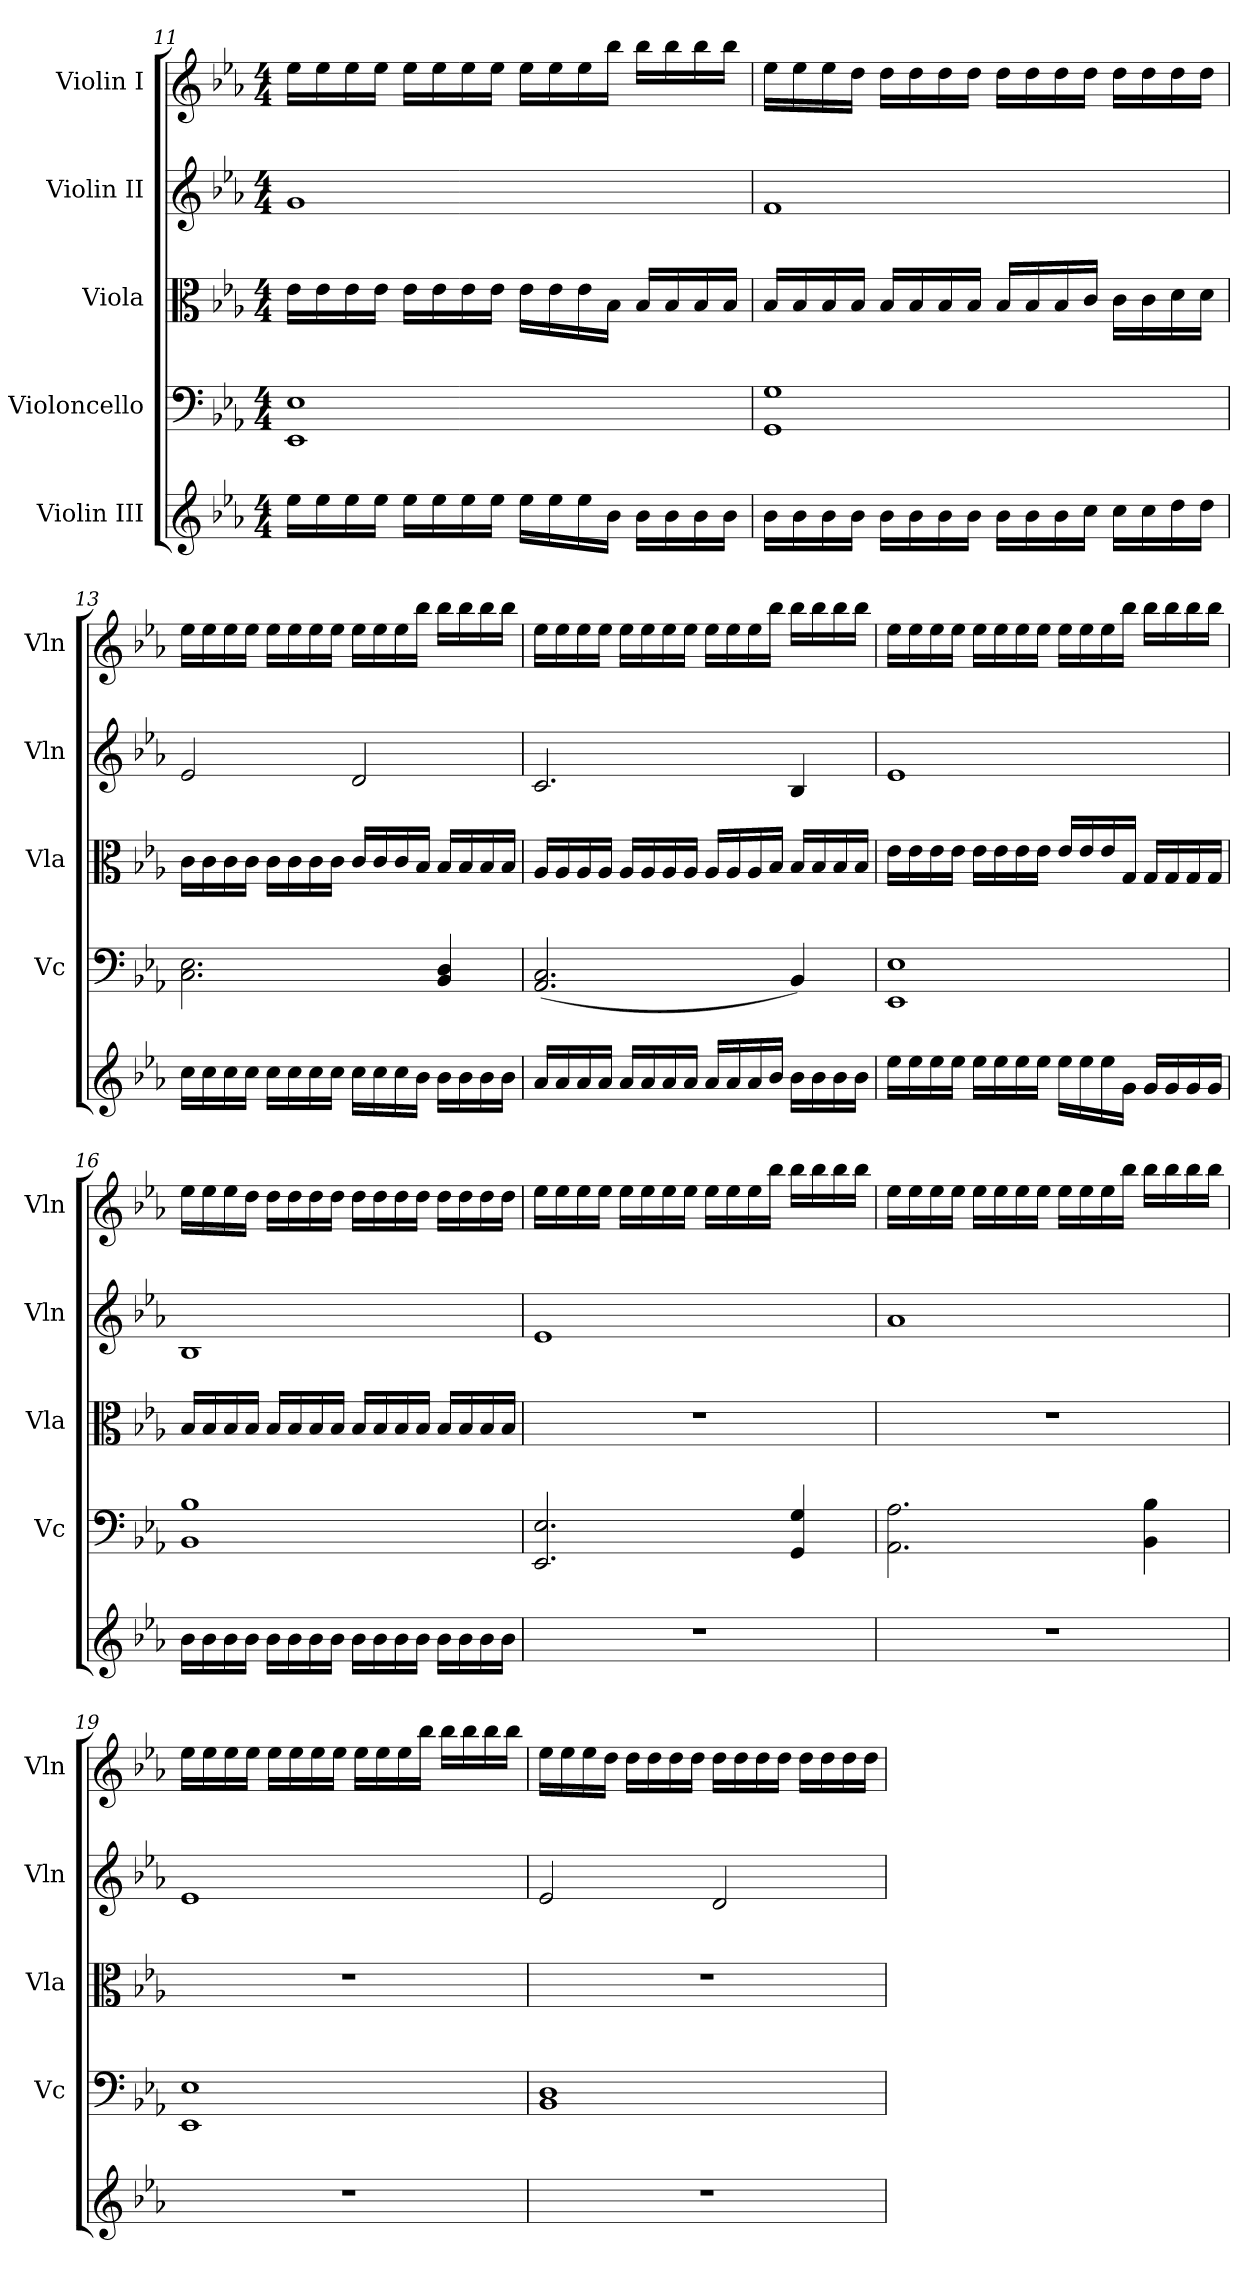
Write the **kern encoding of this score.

**kern	**kern	**kern	**kern	**kern
*part5	*part4	*part3	*part2	*part1
*staff5	*staff4	*staff3	*staff2	*staff1
*I"Violin III	*I"Violoncello	*I"Viola	*I"Violin II	*I"Violin I
*	*I'Vc	*I'Vla	*I'Vln	*I'Vln
!!LO:LB:g=z
*clefG2	*clefF4	*clefC3	*clefG2	*clefG2
*ITrd7c12	*	*	*	*
*k[b-e-a-]	*k[b-e-a-]	*k[b-e-a-]	*k[b-e-a-]	*k[b-e-a-]
*M4/4	*M4/4	*M4/4	*M4/4	*M4/4
=11	=11	=11	=11	=11
16e-\LL	1EE- 1E-	16e-\LL	1g	16ee-\LL
16e-\	.	16e-\	.	16ee-\
16e-\	.	16e-\	.	16ee-\
16e-\JJ	.	16e-\JJ	.	16ee-\JJ
16e-\LL	.	16e-\LL	.	16ee-\LL
16e-\	.	16e-\	.	16ee-\
16e-\	.	16e-\	.	16ee-\
16e-\JJ	.	16e-\JJ	.	16ee-\JJ
16e-\LL	.	16e-\LL	.	16ee-\LL
16e-\	.	16e-\	.	16ee-\
16e-\	.	16e-\	.	16ee-\
16B-\JJ	.	16B-\JJ	.	16bb-\JJ
16B-\LL	.	16B-/LL	.	16bb-\LL
16B-\	.	16B-/	.	16bb-\
16B-\	.	16B-/	.	16bb-\
16B-\JJ	.	16B-/JJ	.	16bb-\JJ
=12	=12	=12	=12	=12
16B-\LL	1GG 1G	16B-/LL	1f	16ee-\LL
16B-\	.	16B-/	.	16ee-\
16B-\	.	16B-/	.	16ee-\
16B-\JJ	.	16B-/JJ	.	16dd\JJ
16B-\LL	.	16B-/LL	.	16dd\LL
16B-\	.	16B-/	.	16dd\
16B-\	.	16B-/	.	16dd\
16B-\JJ	.	16B-/JJ	.	16dd\JJ
16B-\LL	.	16B-/LL	.	16dd\LL
16B-\	.	16B-/	.	16dd\
16B-\	.	16B-/	.	16dd\
16c\JJ	.	16c/JJ	.	16dd\JJ
16c\LL	.	16c\LL	.	16dd\LL
16c\	.	16c\	.	16dd\
16d\	.	16d\	.	16dd\
16d\JJ	.	16d\JJ	.	16dd\JJ
!!LO:PB:g=z
=13	=13	=13	=13	=13
16c\LL	2.C\ 2.E-\	16c\LL	2e-/	16ee-\LL
16c\	.	16c\	.	16ee-\
16c\	.	16c\	.	16ee-\
16c\JJ	.	16c\JJ	.	16ee-\JJ
16c\LL	.	16c\LL	.	16ee-\LL
16c\	.	16c\	.	16ee-\
16c\	.	16c\	.	16ee-\
16c\JJ	.	16c\JJ	.	16ee-\JJ
16c\LL	.	16c/LL	2d/	16ee-\LL
16c\	.	16c/	.	16ee-\
16c\	.	16c/	.	16ee-\
16B-\JJ	.	16B-/JJ	.	16bb-\JJ
16B-\LL	4BB-/ 4D/	16B-/LL	.	16bb-\LL
16B-\	.	16B-/	.	16bb-\
16B-\	.	16B-/	.	16bb-\
16B-\JJ	.	16B-/JJ	.	16bb-\JJ
=14	=14	=14	=14	=14
16A-/LL	(2.AA-/ 2.C/	16A-/LL	2.c/	16ee-\LL
16A-/	.	16A-/	.	16ee-\
16A-/	.	16A-/	.	16ee-\
16A-/JJ	.	16A-/JJ	.	16ee-\JJ
16A-/LL	.	16A-/LL	.	16ee-\LL
16A-/	.	16A-/	.	16ee-\
16A-/	.	16A-/	.	16ee-\
16A-/JJ	.	16A-/JJ	.	16ee-\JJ
16A-/LL	.	16A-/LL	.	16ee-\LL
16A-/	.	16A-/	.	16ee-\
16A-/	.	16A-/	.	16ee-\
16B-/JJ	.	16B-/JJ	.	16bb-\JJ
16B-\LL	4BB-/)	16B-/LL	4B-/	16bb-\LL
16B-\	.	16B-/	.	16bb-\
16B-\	.	16B-/	.	16bb-\
16B-\JJ	.	16B-/JJ	.	16bb-\JJ
!!LO:LB:g=z
=15	=15	=15	=15	=15
16e-\LL	1EE- 1E-	16e-\LL	1e-	16ee-\LL
16e-\	.	16e-\	.	16ee-\
16e-\	.	16e-\	.	16ee-\
16e-\JJ	.	16e-\JJ	.	16ee-\JJ
16e-\LL	.	16e-\LL	.	16ee-\LL
16e-\	.	16e-\	.	16ee-\
16e-\	.	16e-\	.	16ee-\
16e-\JJ	.	16e-\JJ	.	16ee-\JJ
16e-\LL	.	16e-/LL	.	16ee-\LL
16e-\	.	16e-/	.	16ee-\
16e-\	.	16e-/	.	16ee-\
16G\JJ	.	16G/JJ	.	16bb-\JJ
16G/LL	.	16G/LL	.	16bb-\LL
16G/	.	16G/	.	16bb-\
16G/	.	16G/	.	16bb-\
16G/JJ	.	16G/JJ	.	16bb-\JJ
=16	=16	=16	=16	=16
16B-\LL	1BB- 1B-	16B-/LL	1B-	16ee-\LL
16B-\	.	16B-/	.	16ee-\
16B-\	.	16B-/	.	16ee-\
16B-\JJ	.	16B-/JJ	.	16dd\JJ
16B-\LL	.	16B-/LL	.	16dd\LL
16B-\	.	16B-/	.	16dd\
16B-\	.	16B-/	.	16dd\
16B-\JJ	.	16B-/JJ	.	16dd\JJ
16B-\LL	.	16B-/LL	.	16dd\LL
16B-\	.	16B-/	.	16dd\
16B-\	.	16B-/	.	16dd\
16B-\JJ	.	16B-/JJ	.	16dd\JJ
16B-\LL	.	16B-/LL	.	16dd\LL
16B-\	.	16B-/	.	16dd\
16B-\	.	16B-/	.	16dd\
16B-\JJ	.	16B-/JJ	.	16dd\JJ
!!LO:PB:g=z
=17	=17	=17	=17	=17
1r	2.EE-/ 2.E-/	1r	1e-	16ee-\LL
.	.	.	.	16ee-\
.	.	.	.	16ee-\
.	.	.	.	16ee-\JJ
.	.	.	.	16ee-\LL
.	.	.	.	16ee-\
.	.	.	.	16ee-\
.	.	.	.	16ee-\JJ
.	.	.	.	16ee-\LL
.	.	.	.	16ee-\
.	.	.	.	16ee-\
.	.	.	.	16bb-\JJ
.	4GG/ 4G/	.	.	16bb-\LL
.	.	.	.	16bb-\
.	.	.	.	16bb-\
.	.	.	.	16bb-\JJ
=18	=18	=18	=18	=18
1r	2.AA-\ 2.A-\	1r	1a-	16ee-\LL
.	.	.	.	16ee-\
.	.	.	.	16ee-\
.	.	.	.	16ee-\JJ
.	.	.	.	16ee-\LL
.	.	.	.	16ee-\
.	.	.	.	16ee-\
.	.	.	.	16ee-\JJ
.	.	.	.	16ee-\LL
.	.	.	.	16ee-\
.	.	.	.	16ee-\
.	.	.	.	16bb-\JJ
.	4BB-\ 4B-\	.	.	16bb-\LL
.	.	.	.	16bb-\
.	.	.	.	16bb-\
.	.	.	.	16bb-\JJ
!!LO:LB:g=z
=19	=19	=19	=19	=19
1r	1EE- 1E-	1r	1e-	16ee-\LL
.	.	.	.	16ee-\
.	.	.	.	16ee-\
.	.	.	.	16ee-\JJ
.	.	.	.	16ee-\LL
.	.	.	.	16ee-\
.	.	.	.	16ee-\
.	.	.	.	16ee-\JJ
.	.	.	.	16ee-\LL
.	.	.	.	16ee-\
.	.	.	.	16ee-\
.	.	.	.	16bb-\JJ
.	.	.	.	16bb-\LL
.	.	.	.	16bb-\
.	.	.	.	16bb-\
.	.	.	.	16bb-\JJ
=20	=20	=20	=20	=20
1r	1BB- 1D	1r	2e-/	16ee-\LL
.	.	.	.	16ee-\
.	.	.	.	16ee-\
.	.	.	.	16dd\JJ
.	.	.	.	16dd\LL
.	.	.	.	16dd\
.	.	.	.	16dd\
.	.	.	.	16dd\JJ
.	.	.	2d/	16dd\LL
.	.	.	.	16dd\
.	.	.	.	16dd\
.	.	.	.	16dd\JJ
.	.	.	.	16dd\LL
.	.	.	.	16dd\
.	.	.	.	16dd\
.	.	.	.	16dd\JJ
=	=	=	=	=
*-	*-	*-	*-	*-
